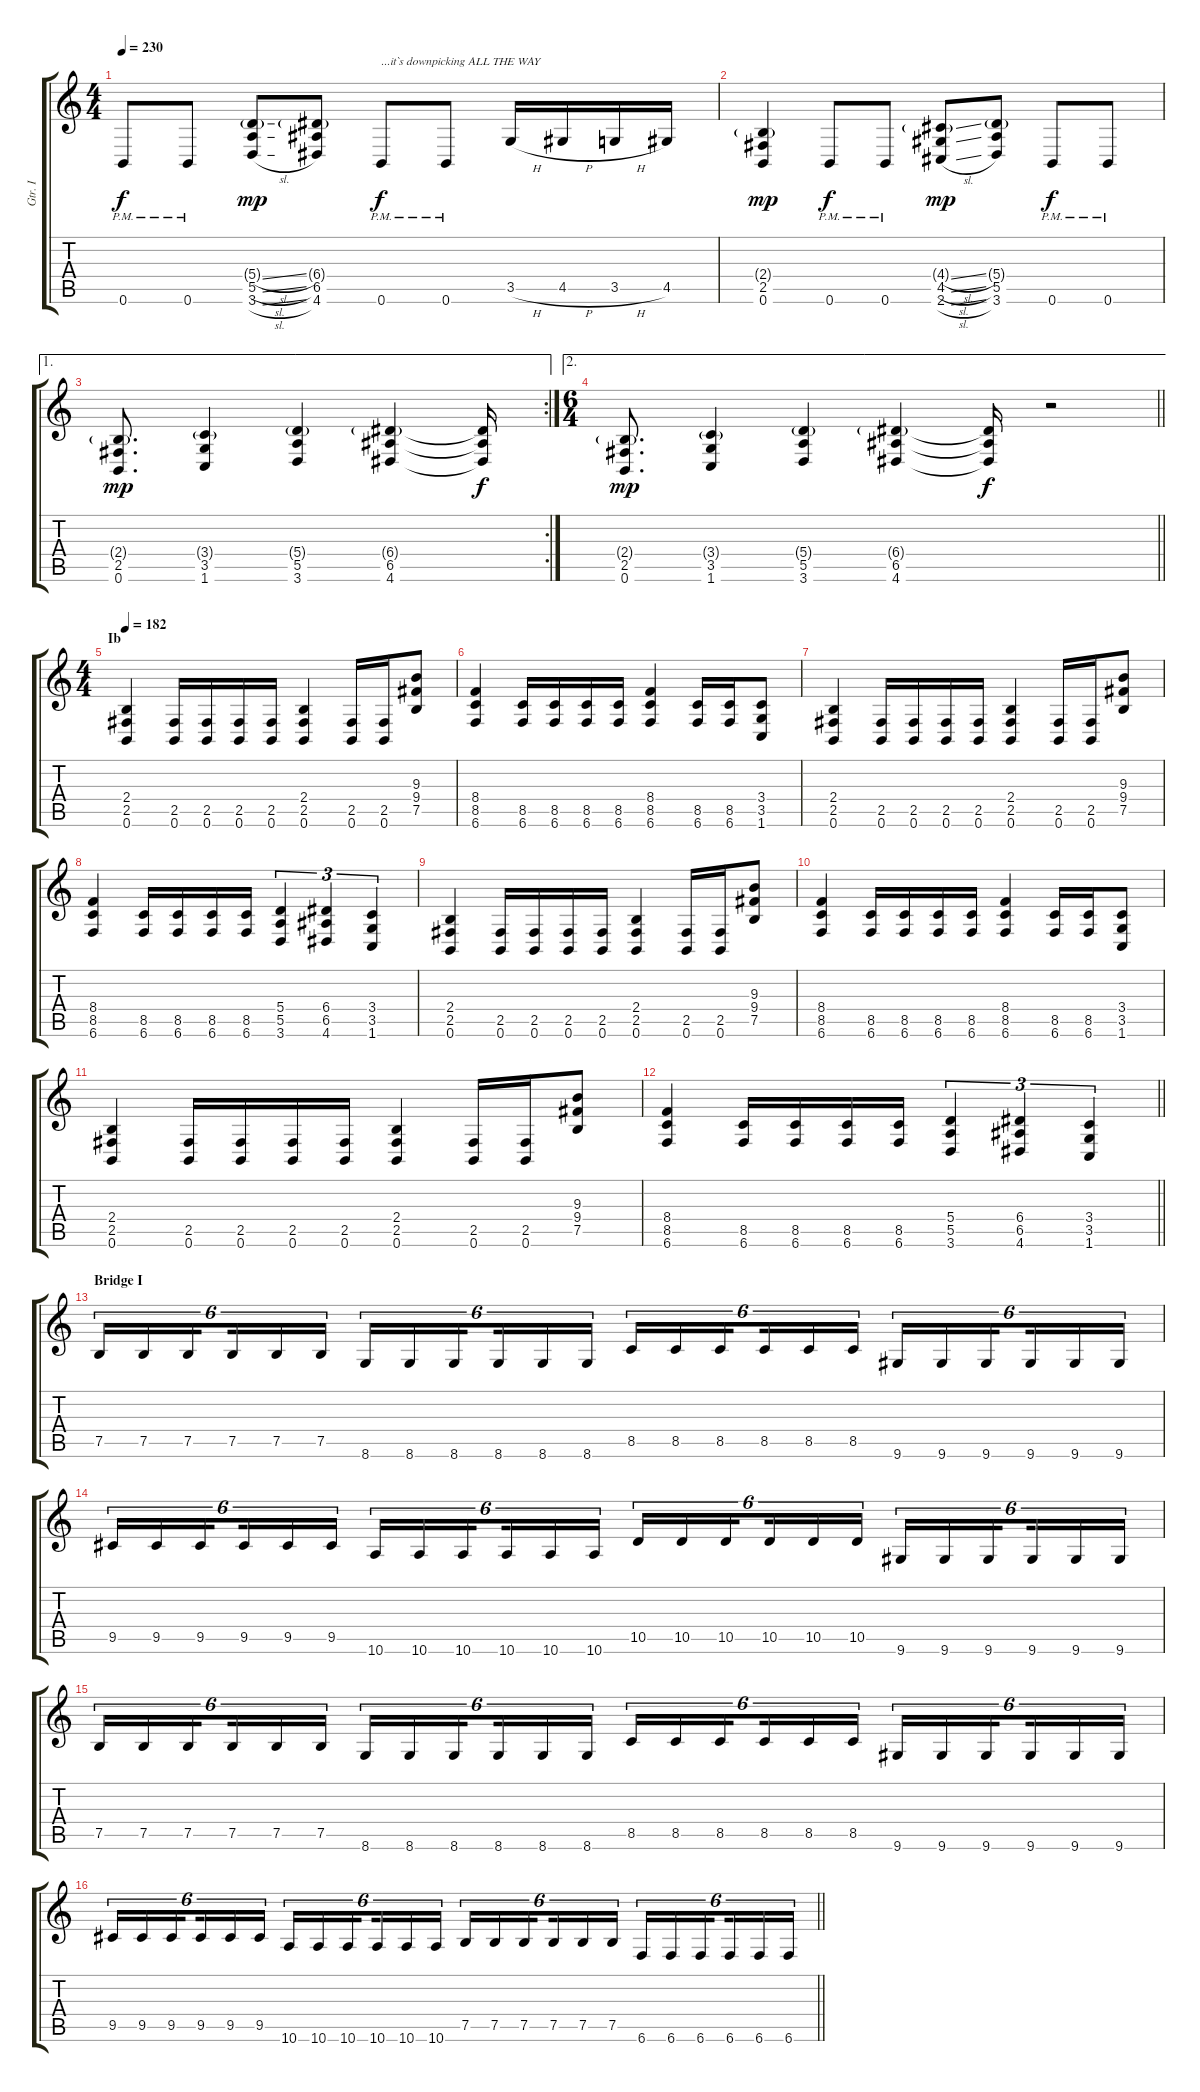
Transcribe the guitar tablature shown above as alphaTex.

\track ("Gtr. I" "Gtr. I") {instrument distortionguitar}
\staff {score tabs}
\tuning (B3 Gb3 D3 A2 E2 B1) {hide}
\ts (4 4)
\tempo 230
\clef g2
\ks c
0.6{pm}.8{dy f} 0.6{pm}.8 (5.4{sl g} 5.5{sl} 3.6{sl}).8{dy mp} (6.4{g} 6.5 4.6).8 0.6{pm}.8{txt "...it`s downpicking ALL THE WAY" dy f} 0.6{pm}.8 3.5{h}.16 4.5{h}.16 3.5{h}.16 4.5.16 |
(2.4{g} 2.5 0.6).4{dy mp} 0.6{pm}.8{dy f} 0.6{pm}.8 (4.4{sl g} 4.5{sl} 2.6{sl}).8{dy mp} (5.4{g} 5.5 3.6).8 0.6{pm}.8{dy f} 0.6{pm}.8 |
\ae 1
\rc 2
(2.4{g} 2.5 0.6).8{d dy mp} (3.4{g} 3.5 1.6).4 (5.4{g} 5.5 3.6).4 (6.4{g} 6.5 4.6).4 (6.4{t} 6.5{t} 4.6{t}).16{dy f} |
\ae 2
\ts (6 4)
\barLineRight lightlight
(2.4{g} 2.5 0.6).8{d dy mp} (3.4{g} 3.5 1.6).4 (5.4{g} 5.5 3.6).4 (6.4{g} 6.5 4.6).4 (6.4{t} 6.5{t} 4.6{t}).16{dy f} r.2 |
\ts (4 4)
\section ("" "Ib")
\tempo 182
(2.4 2.5 0.6).4 (2.5 0.6).16 (2.5 0.6).16 (2.5 0.6).16 (2.5 0.6).16 (2.4 2.5 0.6).4 (2.5 0.6).16 (2.5 0.6).16 (9.3 9.4 7.5).8 |
(8.4 8.5 6.6).4 (8.5 6.6).16 (8.5 6.6).16 (8.5 6.6).16 (8.5 6.6).16 (8.4 8.5 6.6).4 (8.5 6.6).16 (8.5 6.6).16 (3.4 3.5 1.6).8 |
(2.4 2.5 0.6).4 (2.5 0.6).16 (2.5 0.6).16 (2.5 0.6).16 (2.5 0.6).16 (2.4 2.5 0.6).4 (2.5 0.6).16 (2.5 0.6).16 (9.3 9.4 7.5).8 |
(8.4 8.5 6.6).4 (8.5 6.6).16 (8.5 6.6).16 (8.5 6.6).16 (8.5 6.6).16 (5.4 5.5 3.6).4{tu (3 2)} (6.4 6.5 4.6).4{tu (3 2)} (3.4 3.5 1.6).4{tu (3 2)} |
(2.4 2.5 0.6).4 (2.5 0.6).16 (2.5 0.6).16 (2.5 0.6).16 (2.5 0.6).16 (2.4 2.5 0.6).4 (2.5 0.6).16 (2.5 0.6).16 (9.3 9.4 7.5).8 |
(8.4 8.5 6.6).4 (8.5 6.6).16 (8.5 6.6).16 (8.5 6.6).16 (8.5 6.6).16 (8.4 8.5 6.6).4 (8.5 6.6).16 (8.5 6.6).16 (3.4 3.5 1.6).8 |
(2.4 2.5 0.6).4 (2.5 0.6).16 (2.5 0.6).16 (2.5 0.6).16 (2.5 0.6).16 (2.4 2.5 0.6).4 (2.5 0.6).16 (2.5 0.6).16 (9.3 9.4 7.5).8 |
\barLineRight lightlight
(8.4 8.5 6.6).4 (8.5 6.6).16 (8.5 6.6).16 (8.5 6.6).16 (8.5 6.6).16 (5.4 5.5 3.6).4{tu (3 2)} (6.4 6.5 4.6).4{tu (3 2)} (3.4 3.5 1.6).4{tu (3 2)} |
\section ("" "Bridge I")
7.5.16{tu (6 4)} 7.5.16{tu (6 4)} 7.5.16{tu (6 4) beam splitsecondary} 7.5.16{tu (6 4)} 7.5.16{tu (6 4)} 7.5.16{tu (6 4)} 8.6.16{tu (6 4)} 8.6.16{tu (6 4)} 8.6.16{tu (6 4) beam splitsecondary} 8.6.16{tu (6 4)} 8.6.16{tu (6 4)} 8.6.16{tu (6 4)} 8.5.16{tu (6 4)} 8.5.16{tu (6 4)} 8.5.16{tu (6 4) beam splitsecondary} 8.5.16{tu (6 4)} 8.5.16{tu (6 4)} 8.5.16{tu (6 4)} 9.6.16{tu (6 4)} 9.6.16{tu (6 4)} 9.6.16{tu (6 4) beam splitsecondary} 9.6.16{tu (6 4)} 9.6.16{tu (6 4)} 9.6.16{tu (6 4)} |
9.5.16{tu (6 4)} 9.5.16{tu (6 4)} 9.5.16{tu (6 4) beam splitsecondary} 9.5.16{tu (6 4)} 9.5.16{tu (6 4)} 9.5.16{tu (6 4)} 10.6.16{tu (6 4)} 10.6.16{tu (6 4)} 10.6.16{tu (6 4) beam splitsecondary} 10.6.16{tu (6 4)} 10.6.16{tu (6 4)} 10.6.16{tu (6 4)} 10.5.16{tu (6 4)} 10.5.16{tu (6 4)} 10.5.16{tu (6 4) beam splitsecondary} 10.5.16{tu (6 4)} 10.5.16{tu (6 4)} 10.5.16{tu (6 4)} 9.6.16{tu (6 4)} 9.6.16{tu (6 4)} 9.6.16{tu (6 4) beam splitsecondary} 9.6.16{tu (6 4)} 9.6.16{tu (6 4)} 9.6.16{tu (6 4)} |
7.5.16{tu (6 4)} 7.5.16{tu (6 4)} 7.5.16{tu (6 4) beam splitsecondary} 7.5.16{tu (6 4)} 7.5.16{tu (6 4)} 7.5.16{tu (6 4)} 8.6.16{tu (6 4)} 8.6.16{tu (6 4)} 8.6.16{tu (6 4) beam splitsecondary} 8.6.16{tu (6 4)} 8.6.16{tu (6 4)} 8.6.16{tu (6 4)} 8.5.16{tu (6 4)} 8.5.16{tu (6 4)} 8.5.16{tu (6 4) beam splitsecondary} 8.5.16{tu (6 4)} 8.5.16{tu (6 4)} 8.5.16{tu (6 4)} 9.6.16{tu (6 4)} 9.6.16{tu (6 4)} 9.6.16{tu (6 4) beam splitsecondary} 9.6.16{tu (6 4)} 9.6.16{tu (6 4)} 9.6.16{tu (6 4)} |
\barLineRight lightlight
9.5.16{tu (6 4)} 9.5.16{tu (6 4)} 9.5.16{tu (6 4) beam splitsecondary} 9.5.16{tu (6 4)} 9.5.16{tu (6 4)} 9.5.16{tu (6 4)} 10.6.16{tu (6 4)} 10.6.16{tu (6 4)} 10.6.16{tu (6 4) beam splitsecondary} 10.6.16{tu (6 4)} 10.6.16{tu (6 4)} 10.6.16{tu (6 4)} 7.5.16{tu (6 4)} 7.5.16{tu (6 4)} 7.5.16{tu (6 4) beam splitsecondary} 7.5.16{tu (6 4)} 7.5.16{tu (6 4)} 7.5.16{tu (6 4)} 6.6.16{tu (6 4)} 6.6.16{tu (6 4)} 6.6.16{tu (6 4) beam splitsecondary} 6.6.16{tu (6 4)} 6.6.16{tu (6 4)} 6.6.16{tu (6 4)}
